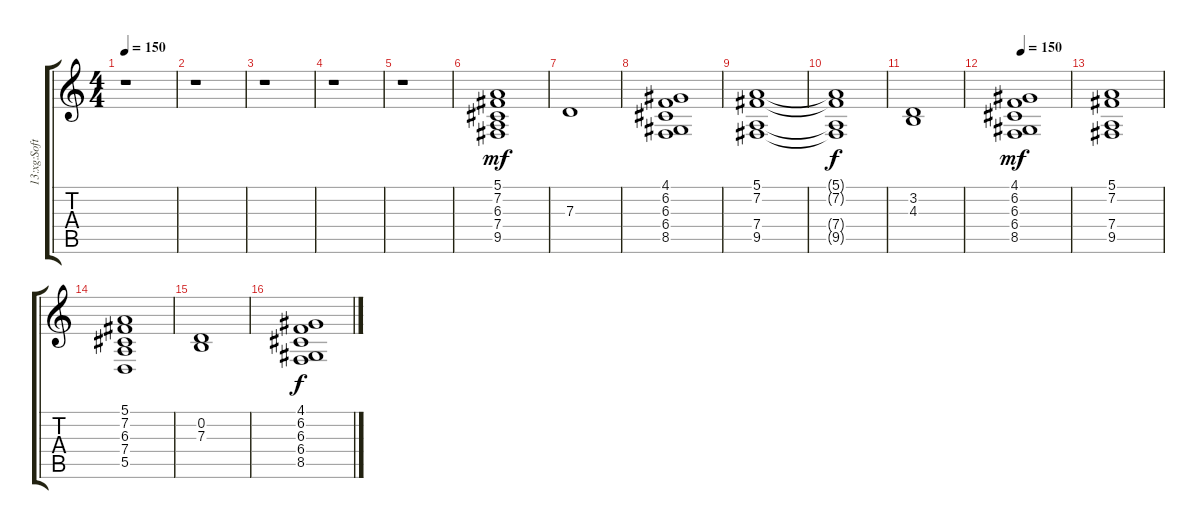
\track ("13:xg:Soft Pad" "13:xg:Soft") {instrument pad2warm}
\staff {score tabs}
\tuning (E4 B3 G3 D3 A2 E2) {hide}
\ts (4 4)
\tempo 150
\clef g2
\ks c
r.1{dy f} |
r.1 |
r.1 |
r.1 |
r.1 |
(5.1 7.2 6.3 7.4 9.5).1{dy mf} |
7.3.1 |
(4.1 6.2 6.3 6.4 8.5).1 |
(5.1 7.2 7.4 9.5).1 |
(5.1{t} 7.2{t} 7.4{t} 9.5{t}).1{dy f} |
(3.2 4.3).1 |
\tempo 150
(4.1 6.2 6.3 6.4 8.5).1{dy mf} |
(5.1 7.2 7.4 9.5).1 |
(5.1 7.2 6.3 7.4 5.5).1 |
(0.2 7.3).1 |
(4.1 6.2 6.3 6.4 8.5).1{dy f}
